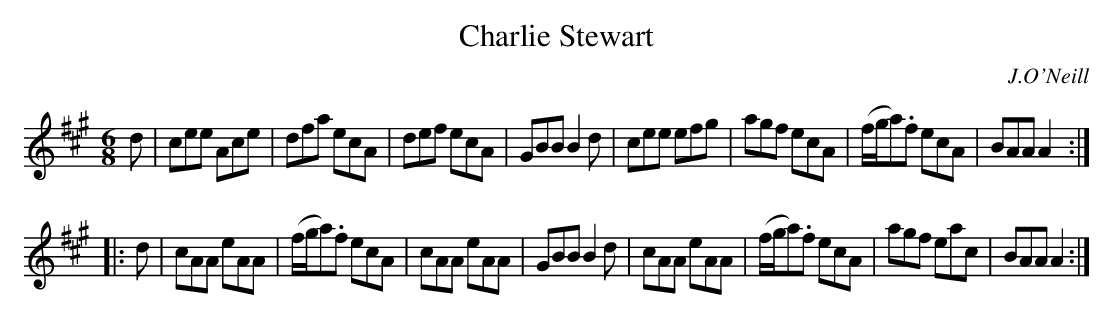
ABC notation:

X:1
T: Charlie Stewart
O: J.O'Neill
M: 6/8
L: 1/8
K: A
d |\
cee Ace | dfa ecA | def ecA | GBB B2d |\
cee efg | agf ecA | (f/g/a).f ecA | BAA A2 :|
|: d |\
cAA eAA | (f/g/a).f ecA | cAA eAA | GBB B2d |\
cAA eAA | (f/g/a).f ecA | agf eac | BAA A2 :|
